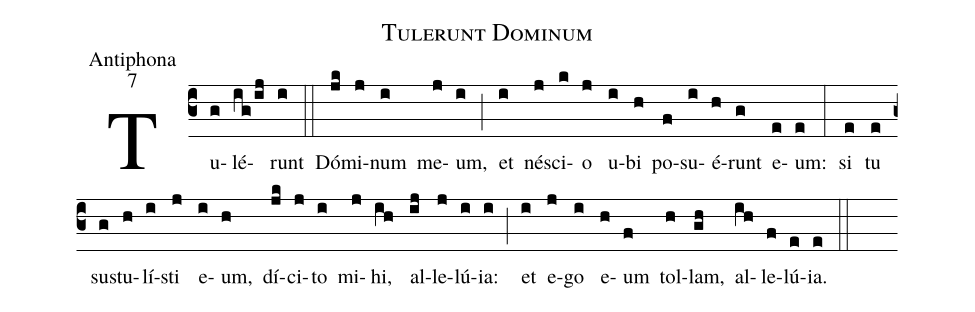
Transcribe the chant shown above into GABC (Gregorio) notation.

name:Tulerunt Dominum;
office-part:Antiphona;
mode:7;
%%
(c3) Tu(g)lé(ig/ij)runt(i) (::)
Dó(jk)mi(j)num(i) me(j)um,(i) (;) et(i) né(j)sci(k)o(j) u(i)bi(h) po(f)su(i)é(h)runt(g) e(e)um:(e) (:)
si(e) tu(e) su(g)stu(h)lí(i)sti(j) e(i)um,(h) dí(jk)ci(j)to(i) mi(j)hi,(ih) al(ij)le(j)lú(i)ia:(i) (;) et(i) e(j)go(i) e(h)um(f) tol(h)lam,(gh) al(ih)le(f)lú(e)ia.(e) (::)
